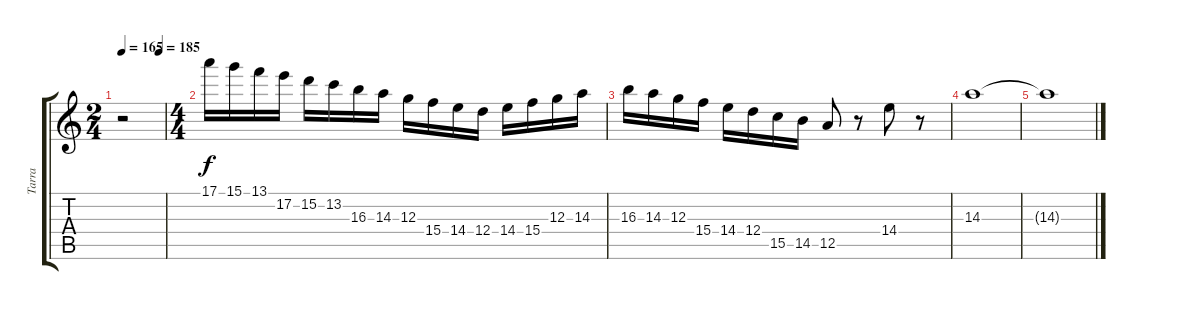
\track ("Tarra" "Tarra") {instrument distortionguitar}
\staff {score tabs}
\tuning (E4 B3 G3 D3 A2 E2) {hide}
\ts (2 4)
\tempo 165
\tempo (185 0.875)
\clef g2
\ks c
r.2{dy f} |
\ts (4 4)
17.1.16 15.1.16 13.1.16 17.2.16 15.2.16 13.2.16 16.3.16 14.3.16 12.3.16 15.4.16 14.4.16 12.4.16 14.4.16 15.4.16 12.3.16 14.3.16 |
16.3.16 14.3.16 12.3.16 15.4.16 14.4.16 12.4.16 15.5.16 14.5.16 12.5.8 r.8 14.4.8 r.8 |
14.3.1 |
14.3{t}.1
